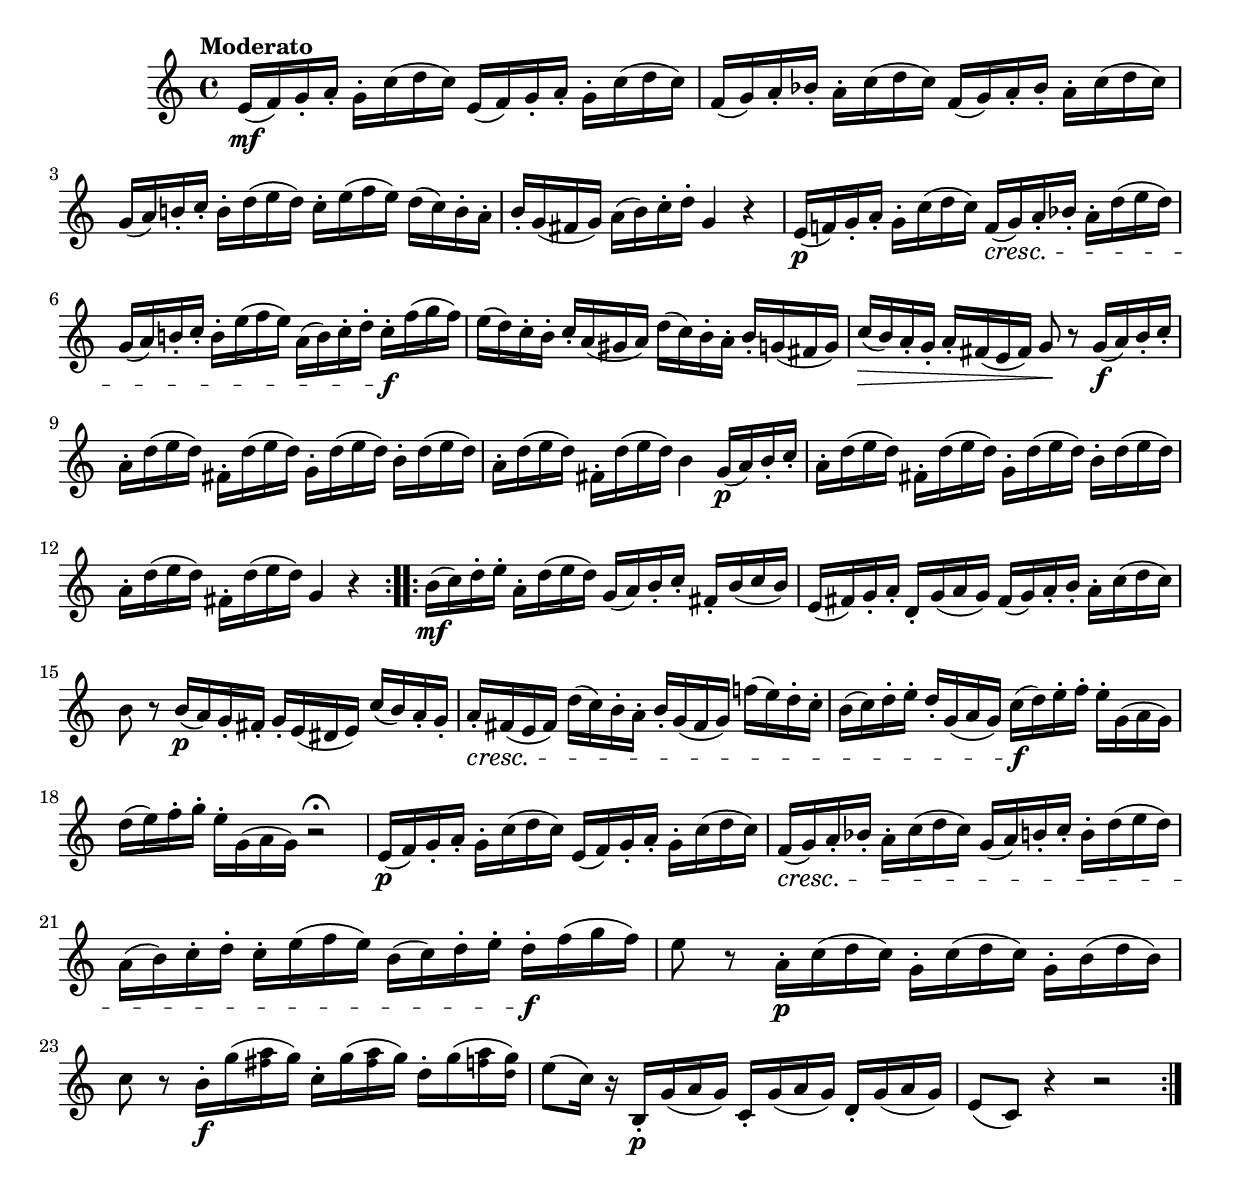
\version "2.22.0"

\include "settings.ily"

\relative {
  \language "english"

  \transposition f

  \tempo "Moderato"
  \time 4/4

  \repeat volta 2 {
    <> \mf \repeat unfold 2 { e'16( f) g-. a-. g-. c( d c) } |
    \repeat unfold 2 { f,16( g) a-. b-flat-. a-. c( d c) } |
    g16( a) b-natural!-. c-. b-. d( e d) c-. e( f e) d( c) b-. a-. |
    b16-. g( f-sharp g) a( b) c-. d-. g,4 r |
    e16( \p f-natural!) g-. a-. g-. c( d c) f,( \cresc g) a-. b-flat-. a-. d( e d) |
    g,16( a) b-natural!-. c-. b-. e( f e) a,( b) c-. d-. c-. \f f( g f) |
    e16( d) c-. b-. c-. a( g-sharp a) d( c) b-. a-. b-. g( f-sharp g) |
    c16( \> b) a-. g-. a-. f-sharp( e f-sharp) g8 \! r g16( \f a) b-. c-. |
    a16-. d( e d) f-sharp,-. d'( e d) g,-. d'( e d) b-. d( e d) |
    a16-. d( e d) f-sharp,-. d'( e d) b4 g16( \p a) b-. c-. |

    a16-. d( e d) f-sharp,-. d'( e d) g,-. d'( e d) b-. d( e d) |
    a16-. d( e d) f-sharp,-. d'( e d) g,4 r |
    % The 1st edition has:
    % a16-. d( e d) g,-. d'( e d) a-. d( e d) f-sharp,-. d'( e d) |
    % g,16-. d'( e d) b-. d( e d) g,4 r |
  }
  \repeat volta 2 {
    b16( \mf c) d-. e-. a,-. d( e d) g,( a) b-. c-. f-sharp,-. b( c b) |
    e,16( f-sharp) g-. a-. d,-. g( a g) f-sharp( g) a-. b-. a-. c( d c) |
    b8 r b16( \p a) g-. f-sharp-. g-. e( d-sharp e) c'( b) a-. g-. |
    a16-. \cresc f-sharp( e f-sharp) d'( c) b-. a-. b-. g( f-sharp g) f-natural'!( e) d-. c-. |
    b16( c) d-. e-. d-. g,( a g) c( \f d) e-. f-. e-. g,( a g) |
    d'16( e) f-. g-. e-. g,( a g) r2\fermata |

    <> \p \repeat unfold 2 { e16( f) g-. a-. g-. c( d c) } |
    f,16( \cresc g) a-. b-flat-. a-. c( d c) g( a) b-. c-. b-. d( e d) |
    a16( b) c-. d-. c-. e( f e) b( c) d-. e-. d-. \f f( g f) |
    e8 r a,16-. \p c( d c) g-. c( d c) g-. b( d b) |
    c8 r b16-. \f g'( <a \tweak font-size #-2 f-sharp> g) c,-. g'( <a \tweak font-size #-2 f-sharp> g) d-. g( <a \tweak font-size #-2 f> <g \tweak font-size #-2 d>) |
    e8( c16) r b,-. \p g'( a g) c,-. g'( a g) d-. g( a g) |
    e8( c) r4 r2 |
  }
}
